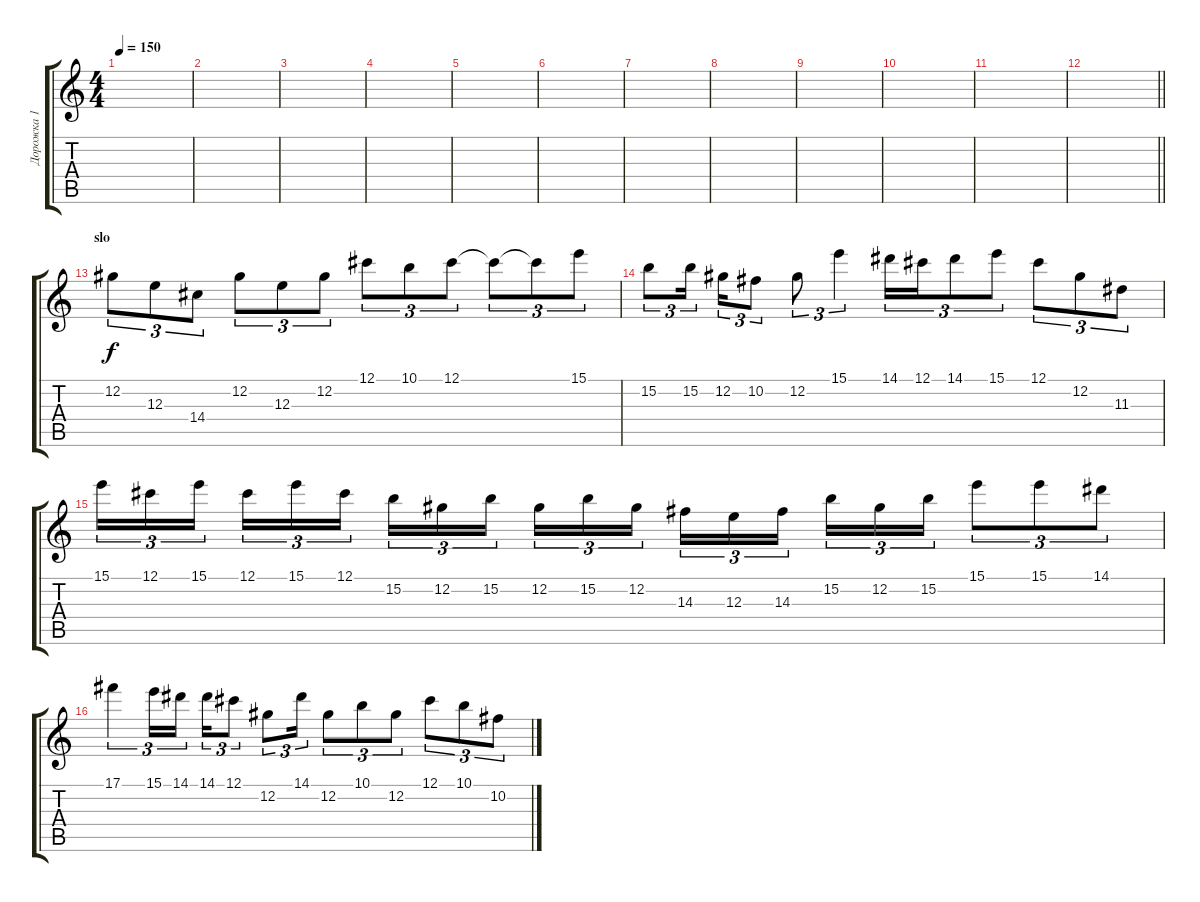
\track ("Дорожка 1" "Дорожка 1") {instrument distortionguitar}
\staff {score tabs}
\tuning (Db4 Ab3 E3 B2 Gb2 B1) {hide}
\ts (4 4)
\tempo 150
\clef g2
\ks c
|
|
|
|
|
|
|
|
|
|
|
\barLineRight lightlight
|
\section ("" "slo")
12.2.8{tu (3 2)} 12.3.8{tu (3 2)} 14.4.8{tu (3 2)} 12.2.8{tu (3 2)} 12.3.8{tu (3 2)} 12.2.8{tu (3 2)} 12.1.8{tu (3 2)} 10.1.8{tu (3 2)} 12.1.8{tu (3 2)} 12.1{t}.8{tu (3 2)} 12.1{t}.8{tu (3 2)} 15.1.8{tu (3 2)} |
15.2.8{tu (3 2)} 15.2.16{tu (3 2) beam splitsecondary} 12.2.16{tu (3 2)} 10.2.8{tu (3 2)} 12.2.8{tu (3 2)} 15.1.4{tu (3 2)} 14.1.16{tu (3 2)} 12.1.16{tu (3 2)} 14.1.8{tu (3 2)} 15.1.8{tu (3 2)} 12.1.8{tu (3 2)} 12.2.8{tu (3 2)} 11.3.8{tu (3 2)} |
15.1.16{tu (3 2)} 12.1.16{tu (3 2)} 15.1.16{tu (3 2) beam splitsecondary} 12.1.16{tu (3 2)} 15.1.16{tu (3 2)} 12.1.16{tu (3 2)} 15.2.16{tu (3 2)} 12.2.16{tu (3 2)} 15.2.16{tu (3 2) beam splitsecondary} 12.2.16{tu (3 2)} 15.2.16{tu (3 2)} 12.2.16{tu (3 2)} 14.3.16{tu (3 2)} 12.3.16{tu (3 2)} 14.3.16{tu (3 2) beam splitsecondary} 15.2.16{tu (3 2)} 12.2.16{tu (3 2)} 15.2.16{tu (3 2)} 15.1.8{tu (3 2)} 15.1.8{tu (3 2)} 14.1.8{tu (3 2)} |
17.1.4{tu (3 2)} 15.1.16{tu (3 2)} 14.1.16{tu (3 2)} 14.1.16{tu (3 2)} 12.1.8{tu (3 2)} 12.2.8{tu (3 2)} 14.1.16{tu (3 2)} 12.2.8{tu (3 2)} 10.1.8{tu (3 2)} 12.2.8{tu (3 2)} 12.1.8{tu (3 2)} 10.1.8{tu (3 2)} 10.2.8{tu (3 2)}
